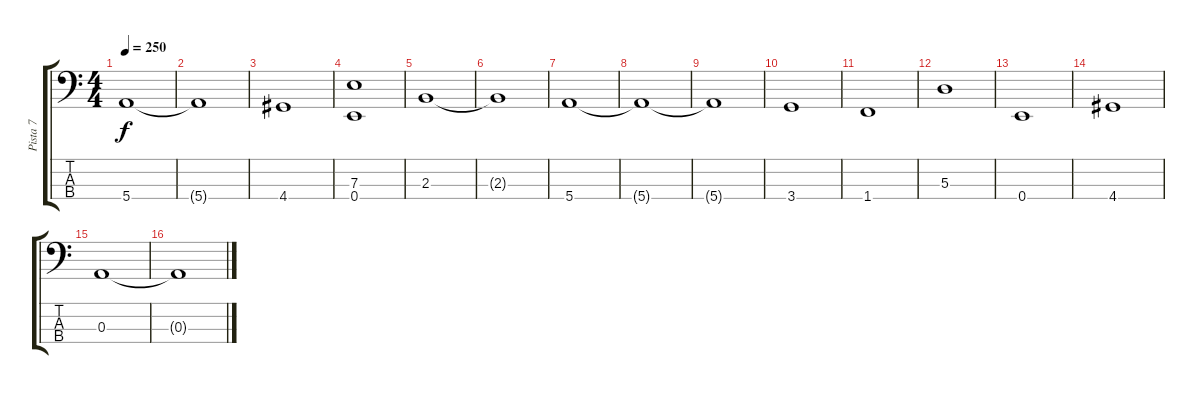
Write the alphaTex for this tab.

\track ("Pista 7" "Pista 7") {instrument electricbassfinger}
\staff {score tabs}
\tuning (G2 D2 A1 E1) {hide}
\ts (4 4)
\tempo 250
\clef f4
\ks c
5.4.1{dy f instrument electricbassfinger} |
5.4{t}.1 |
4.4.1 |
(7.3 0.4).1 |
2.3.1 |
2.3{t}.1 |
5.4.1 |
5.4{t}.1 |
5.4{t}.1 |
3.4.1 |
1.4.1 |
5.3.1 |
0.4.1 |
4.4.1 |
0.3.1 |
0.3{t}.1
